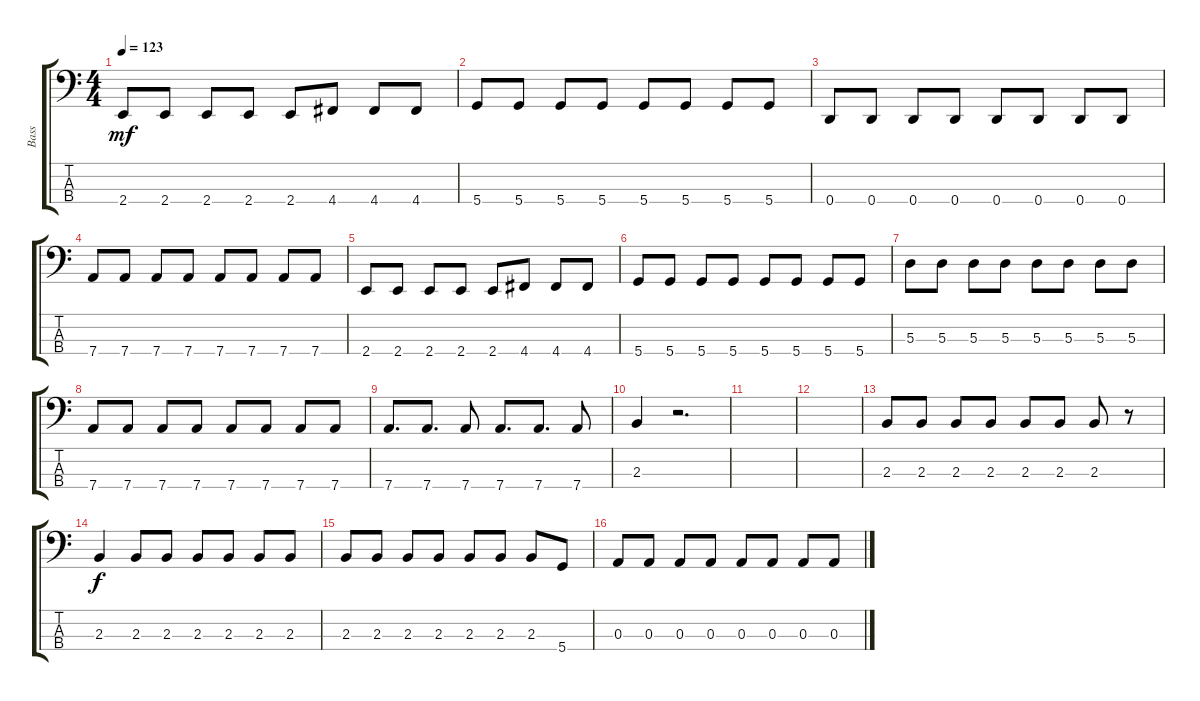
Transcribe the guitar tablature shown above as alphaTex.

\track ("Bass" "Bass") {instrument electricbasspick}
\staff {score tabs}
\tuning (G2 D2 A1 D1) {hide}
\ts (4 4)
\tempo 123
\clef f4
\ks c
2.4.8{dy mf} 2.4.8 2.4.8 2.4.8 2.4.8 4.4.8 4.4.8 4.4.8 |
5.4.8 5.4.8 5.4.8 5.4.8 5.4.8 5.4.8 5.4.8 5.4.8 |
0.4.8 0.4.8 0.4.8 0.4.8 0.4.8 0.4.8 0.4.8 0.4.8 |
7.4.8 7.4.8 7.4.8 7.4.8 7.4.8 7.4.8 7.4.8 7.4.8 |
2.4.8 2.4.8 2.4.8 2.4.8 2.4.8 4.4.8 4.4.8 4.4.8 |
5.4.8 5.4.8 5.4.8 5.4.8 5.4.8 5.4.8 5.4.8 5.4.8 |
5.3.8 5.3.8 5.3.8 5.3.8 5.3.8 5.3.8 5.3.8 5.3.8 |
7.4.8 7.4.8 7.4.8 7.4.8 7.4.8 7.4.8 7.4.8 7.4.8 |
7.4.8{d} 7.4.8{d} 7.4.8 7.4.8{d} 7.4.8{d} 7.4.8 |
2.3.4 r.2{d} |
|
|
2.3.8 2.3.8 2.3.8 2.3.8 2.3.8 2.3.8 2.3.8 r.8 |
2.3.4{dy f} 2.3.8 2.3.8 2.3.8 2.3.8 2.3.8 2.3.8 |
2.3.8 2.3.8 2.3.8 2.3.8 2.3.8 2.3.8 2.3.8 5.4.8 |
0.3.8 0.3.8 0.3.8 0.3.8 0.3.8 0.3.8 0.3.8 0.3.8
